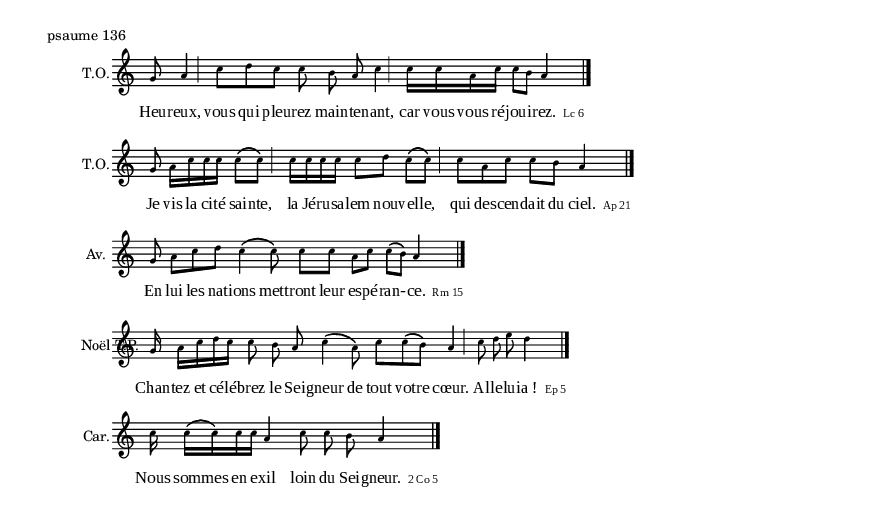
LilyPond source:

\version "2.10.0"
 \include "definitions.ly"
 \markup {psaume  136}





\relative c'' { 
	\new Staff {
		\cadenzaOn
		
		\set Staff.instrumentName = \markup{ \center-align { T.O. } }
		g8
		a4
		\cesure \pespace
		\times 2/3 { c8[ d c] }
		\times 2/3 { c b a }
		c4
		\cesure \pespace
		c16[ c a c]
		c8[ b]
		a4
		\endBar
	}
	\addlyrics {
		Heu -- reux, vous qui pleu -- rez main -- te -- nant, car vous vous ré -- jou -- i -- rez.
		\markup { \citation #"Lc 6" } }
}

\relative c'' { 
	\new Staff {
		\cadenzaOn
		\set Staff.instrumentName = \markup{ \center-align { T.O. } }
		g8
		a16[ c c c]
		c8[\( c\)] \cesure \pespace
		c16[ c c c] c8[ d]
		c8[\( c\)] \cesure \pespace
		\times 2/3 { c8[ a c] }
		c8[ b]
		a4		
		\endBar
	}
	\addlyrics {
		Je vis la ci -- té sai -- nte, la Jé -- ru -- sa -- lem nou -- vel -- le, qui des -- cen -- dait du ciel.
		\markup { \citation #"Ap 21" } }
	
	
}

\relative c'' { 
	\new Staff {
		\cadenzaOn
		\set Staff.instrumentName = \markup{ \center-align { Av. } }
		g8
		\times 2/3 { a8[ c d] }
		\times 2/3 { c4\( c8\) }
		c8[ c]
		a8[ c]
		c8[\( b\)] a4
		\endBar
	}
	\addlyrics {
		En lui les nat -- ions mett -- ront leur es -- pé -- ran -- - -- ce.
		\markup { \citation #"Rm 15" } }
	
	
}


\relative c'' { 
	\new Staff {
		\cadenzaOn
		
		\set Staff.instrumentName = \markup{ \center-align { Noël T.P. } }
		g16
		a[ c d c]
		\times 2/3 { c8 b a }
		\stemDown
		\times 2/3 { c4\( a8\) }
		\stemNeutral
		\times 2/3 { c[ c\( b]\) }
		a4
		\cesureall \pespace
		\times 2/3 { c8 d e }
		d4
		\endBar
	}

	\addlyrics {
		
		Chan -- tez et cé -- lé -- brez le Sei -- gneur de tout vot -- re cœur. Al -- le -- lu -- "ia !"
		\markup { \citation #"Ep 5" } }
	
	
}


\relative c'' { 
	\new Staff {
		\cadenzaOn
		
		\set Staff.instrumentName = \markup{ \center-align { Car. } }
		c16
		c16[\( c\) c c]
		a4
		\espace \pespace
		
		\times 2/3 { c8 c b }
		a4
		\endBar
	}

	\addlyrics {
		
		Nous som -- mes en e -- xil loin du Sei -- gneur.
		\markup { \citation #"2 Co 5" } }
	
	
}
